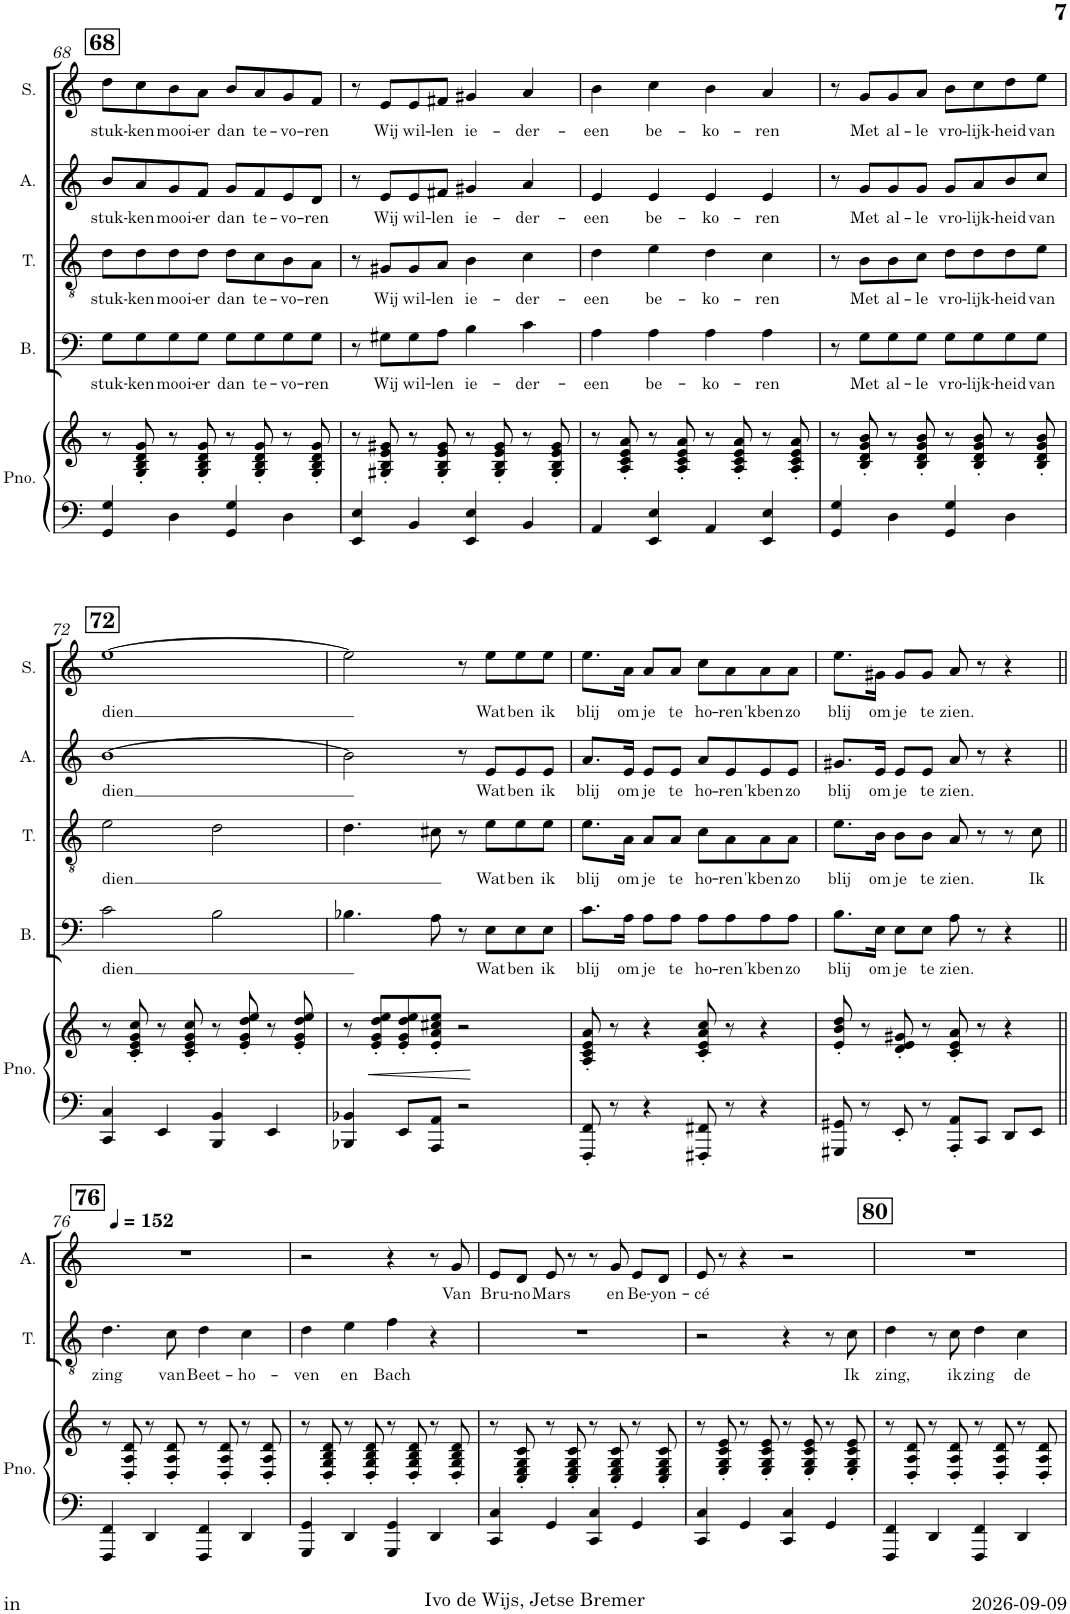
**kern	**kern	**dynam	**kern	**text	**kern	**text	**kern	**text	**kern	**text
*part5	*part5	*part5	*part4	*part4	*part3	*part3	*part2	*part2	*part1	*part1
*staff6	*staff5	*staff5/6	*staff4	*staff4	*staff3	*staff3	*staff2	*staff2	*staff1	*staff1
*I"Piano	*	*	*I"Bas	*	*I"Tenor	*	*I"Alt	*	*I"Sopraan	*
*I'Pno.	*	*	*I'B.	*	*I'T.	*	*I'A.	*	*I'S.	*
!!LO:PB:g=z
*clefF4	*clefG2	*	*clefF4	*	*clefGv2	*	*clefG2	*	*clefG2	*
*	*	*	*Trd5c9	*	*Trd5c9	*	*Trd5c9	*	*Trd5c9	*
*k[]	*k[]	*	*k[]	*	*k[]	*	*k[]	*	*k[]	*
*M4/4	*M4/4	*	*M4/4	*	*M4/4	*	*M4/4	*	*M4/4	*
!!LO:REH:place=s1:a:B:cj:fs=14:t=68
=68	=68	=68	=68	=68	=68	=68	=68	=68	=68	=68
!	!	!	!	!LO:LY:b	!	!LO:LY:b	!	!LO:LY:b	!	!LO:LY:b
4GG/ 4G/	8r	.	8G\L	stuk-	8d\L	stuk-	8b/L	stuk-	8dd\L	stuk-
!	!	!	!	!LO:LY:b	!	!LO:LY:b	!	!LO:LY:b	!	!LO:LY:b
.	8G/' 8B/' 8d/' 8g/'	.	8G\	-ken	8d\	-ken	8a/	-ken	8cc\	-ken
!	!	!	!	!LO:LY:b	!	!LO:LY:b	!	!LO:LY:b	!	!LO:LY:b
4D\	8r	.	8G\	mooi-	8d\	mooi-	8g/	mooi-	8b\	mooi-
!	!	!	!	!LO:LY:b	!	!LO:LY:b	!	!LO:LY:b	!	!LO:LY:b
.	8G/' 8B/' 8d/' 8g/'	.	8G\J	-er	8d\J	-er	8f/J	-er	8a\J	-er
!	!	!	!	!LO:LY:b	!	!LO:LY:b	!	!LO:LY:b	!	!LO:LY:b
4GG/ 4G/	8r	.	8G\L	dan	8d\L	dan	8g/L	dan	8b/L	dan
!	!	!	!	!LO:LY:b	!	!LO:LY:b	!	!LO:LY:b	!	!LO:LY:b
.	8G/' 8B/' 8d/' 8g/'	.	8G\	te-	8c\	te-	8f/	te-	8a/	te-
!	!	!	!	!LO:LY:b	!	!LO:LY:b	!	!LO:LY:b	!	!LO:LY:b
4D\	8r	.	8G\	-vo-	8B\	-vo-	8e/	-vo-	8g/	-vo-
!	!	!	!	!LO:LY:b	!	!LO:LY:b	!	!LO:LY:b	!	!LO:LY:b
.	8G/' 8B/' 8d/' 8g/'	.	8G\J	-ren	8A\J	-ren	8d/J	-ren	8f/J	-ren
=69	=69	=69	=69	=69	=69	=69	=69	=69	=69	=69
4EE/ 4E/	8r	.	8r	.	8r	.	8r	.	8r	.
!	!	!	!	!LO:LY:b	!	!LO:LY:b	!	!LO:LY:b	!	!LO:LY:b
.	8G#X/' 8B/' 8e/' 8g#X/'	.	8G#X\L	Wij	8G#X/L	Wij	8e/L	Wij	8e/L	Wij
!	!	!	!	!LO:LY:b	!	!LO:LY:b	!	!LO:LY:b	!	!LO:LY:b
4BB/	8r	.	8G#\	wil-	8G#/	wil-	8e/	wil-	8e/	wil-
!	!	!	!	!LO:LY:b	!	!LO:LY:b	!	!LO:LY:b	!	!LO:LY:b
.	8G#/' 8B/' 8e/' 8g#/'	.	8A\J	-len	8A/J	-len	8f#X/J	-len	8f#X/J	-len
!	!	!	!	!LO:LY:b	!	!LO:LY:b	!	!LO:LY:b	!	!LO:LY:b
4EE/ 4E/	8r	.	4B\	ie-	4B\	ie-	4g#X/	ie-	4g#X/	ie-
.	8G#/' 8B/' 8e/' 8g#/'	.	.	.	.	.	.	.	.	.
!	!	!	!	!LO:LY:b	!	!LO:LY:b	!	!LO:LY:b	!	!LO:LY:b
4BB/	8r	.	4c\	-der-	4c\	-der-	4a/	-der-	4a/	-der-
.	8G#/' 8B/' 8e/' 8g#/'	.	.	.	.	.	.	.	.	.
=70	=70	=70	=70	=70	=70	=70	=70	=70	=70	=70
!	!	!	!	!LO:LY:b	!	!LO:LY:b	!	!LO:LY:b	!	!LO:LY:b
4AA/	8r	.	4A\	-een	4d\	-een	4e/	-een	4b\	-een
.	8A/' 8c/' 8e/' 8a/'	.	.	.	.	.	.	.	.	.
!	!	!	!	!LO:LY:b	!	!LO:LY:b	!	!LO:LY:b	!	!LO:LY:b
4EE/ 4E/	8r	.	4A\	be-	4e\	be-	4e/	be-	4cc\	be-
.	8A/' 8c/' 8e/' 8a/'	.	.	.	.	.	.	.	.	.
!	!	!	!	!LO:LY:b	!	!LO:LY:b	!	!LO:LY:b	!	!LO:LY:b
4AA/	8r	.	4A\	-ko-	4d\	-ko-	4e/	-ko-	4b\	-ko-
.	8A/' 8c/' 8e/' 8a/'	.	.	.	.	.	.	.	.	.
!	!	!	!	!LO:LY:b	!	!LO:LY:b	!	!LO:LY:b	!	!LO:LY:b
4EE/ 4E/	8r	.	4A\	-ren	4c\	-ren	4e/	-ren	4a/	-ren
.	8A/' 8c/' 8e/' 8a/'	.	.	.	.	.	.	.	.	.
=71	=71	=71	=71	=71	=71	=71	=71	=71	=71	=71
4GG/ 4G/	8r	.	8r	.	8r	.	8r	.	8r	.
!	!	!	!	!LO:LY:b	!	!LO:LY:b	!	!LO:LY:b	!	!LO:LY:b
.	8B/' 8d/' 8g/' 8b/'	.	8G\L	Met	8B\L	Met	8g/L	Met	8g/L	Met
!	!	!	!	!LO:LY:b	!	!LO:LY:b	!	!LO:LY:b	!	!LO:LY:b
4D\	8r	.	8G\	al-	8B\	al-	8g/	al-	8g/	al-
!	!	!	!	!LO:LY:b	!	!LO:LY:b	!	!LO:LY:b	!	!LO:LY:b
.	8B/' 8d/' 8g/' 8b/'	.	8G\J	-le	8c\J	-le	8g/J	-le	8a/J	-le
!	!	!	!	!LO:LY:b	!	!LO:LY:b	!	!LO:LY:b	!	!LO:LY:b
4GG/ 4G/	8r	.	8G\L	vro-	8d\L	vro-	8g/L	vro-	8b\L	vro-
!	!	!	!	!LO:LY:b	!	!LO:LY:b	!	!LO:LY:b	!	!LO:LY:b
.	8B/' 8d/' 8g/' 8b/'	.	8G\	-lijk-	8d\	-lijk-	8a/	-lijk-	8cc\	-lijk-
!	!	!	!	!LO:LY:b	!	!LO:LY:b	!	!LO:LY:b	!	!LO:LY:b
4D\	8r	.	8G\	-heid	8d\	-heid	8b/	-heid	8dd\	-heid
!	!	!	!	!LO:LY:b	!	!LO:LY:b	!	!LO:LY:b	!	!LO:LY:b
.	8B/' 8d/' 8g/' 8b/'	.	8G\J	van	8e\J	van	8cc/J	van	8ee\J	van
!!LO:LB:g=z
!!LO:REH:place=s1:a:B:cj:fs=14:t=72
=72	=72	=72	=72	=72	=72	=72	=72	=72	=72	=72
!	!	!	!	!LO:LY:b	!	!LO:LY:b	!	!LO:LY:b	!	!LO:LY:b
4CC/ 4C/	8r	.	2c\	dien	2e\	dien	[1b	dien	[1ee	dien
.	8c/' 8e/' 8g/' 8cc/'	.	.	.	.	.	.	.	.	.
4EE/	8r	.	.	.	.	.	.	.	.	.
.	8c/' 8e/' 8g/' 8cc/'	.	.	.	.	.	.	.	.	.
4BBB/ 4BB/	8r	.	2B\	.	2d\	.	.	.	.	.
.	8e/' 8g/' 8dd/' 8ee/'	.	.	.	.	.	.	.	.	.
4EE/	8r	.	.	.	.	.	.	.	.	.
.	8e/' 8g/' 8dd/' 8ee/'	.	.	.	.	.	.	.	.	.
=73	=73	=73	=73	=73	=73	=73	=73	=73	=73	=73
4BBB-X/ 4BB-X/	8r	.	4.B-X\	.	4.d\	.	2b\]	.	2ee\]	.
!	!	!LO:HP:b	!	!	!	!	!	!	!	!
.	8e/' 8g/' 8dd/' 8ee/'L	<	.	.	.	.	.	.	.	.
8EE/L	8e/' 8g/' 8dd/' 8ee/'	.	.	.	.	.	.	.	.	.
8AAA/ 8AA/J	8e/' 8a/' 8cc#X/' 8ee/'J	.	8A\	.	8c#X\	.	.	.	.	.
2r	2r	.	8r	.	8r	.	8r	.	8r	.
!	!	!	!	!LO:LY:b	!	!LO:LY:b	!	!LO:LY:b	!	!LO:LY:b
.	.	.	8E\L	Wat	8e\L	Wat	8e/L	Wat	8ee\L	Wat
!	!	!	!	!LO:LY:b	!	!LO:LY:b	!	!LO:LY:b	!	!LO:LY:b
.	.	.	8E\	ben	8e\	ben	8e/	ben	8ee\	ben
!	!	!	!	!LO:LY:b	!	!LO:LY:b	!	!LO:LY:b	!	!LO:LY:b
.	.	.	8E\J	ik	8e\J	ik	8e/J	ik	8ee\J	ik
.	.	[	.	.	.	.	.	.	.	.
=74	=74	=74	=74	=74	=74	=74	=74	=74	=74	=74
!	!	!	!	!LO:LY:b	!	!LO:LY:b	!	!LO:LY:b	!	!LO:LY:b
8FFF/' 8FF/'	8A/' 8c/' 8e/' 8a/'	.	8.c\L	blij	8.e\L	blij	8.a/L	blij	8.ee\L	blij
8r	8r	.	.	.	.	.	.	.	.	.
!	!	!	!	!LO:LY:b	!	!LO:LY:b	!	!LO:LY:b	!	!LO:LY:b
.	.	.	16A\Jk	om	16A\Jk	om	16e/Jk	om	16a\Jk	om
!	!	!	!	!LO:LY:b	!	!LO:LY:b	!	!LO:LY:b	!	!LO:LY:b
4r	4r	.	8A\L	je	8A/L	je	8e/L	je	8a/L	je
!	!	!	!	!LO:LY:b	!	!LO:LY:b	!	!LO:LY:b	!	!LO:LY:b
.	.	.	8A\J	te	8A/J	te	8e/J	te	8a/J	te
!	!	!	!	!LO:LY:b	!	!LO:LY:b	!	!LO:LY:b	!	!LO:LY:b
8FFF#X/' 8FF#X/'	8c/' 8e/' 8a/' 8cc/'	.	8A\L	ho-	8c\L	ho-	8a/L	ho-	8cc\L	ho-
!	!	!	!	!LO:LY:b	!	!LO:LY:b	!	!LO:LY:b	!	!LO:LY:b
8r	8r	.	8A\	-ren	8A\	-ren	8e/	-ren	8a\	-ren
!	!	!	!	!LO:LY:b	!	!LO:LY:b	!	!LO:LY:b	!	!LO:LY:b
4r	4r	.	8A\	'kben	8A\	'kben	8e/	'kben	8a\	'kben
!	!	!	!	!LO:LY:b	!	!LO:LY:b	!	!LO:LY:b	!	!LO:LY:b
.	.	.	8A\J	zo	8A\J	zo	8e/J	zo	8a\J	zo
=75	=75	=75	=75	=75	=75	=75	=75	=75	=75	=75
!	!	!	!	!LO:LY:b	!	!LO:LY:b	!	!LO:LY:b	!	!LO:LY:b
8GGG#X/ 8GG#X/	8e/' 8b/' 8dd/'	.	8.B\L	blij	8.e\L	blij	8.g#X/L	blij	8.ee\L	blij
8r	8r	.	.	.	.	.	.	.	.	.
!	!	!	!	!LO:LY:b	!	!LO:LY:b	!	!LO:LY:b	!	!LO:LY:b
.	.	.	16E\Jk	om	16B\Jk	om	16e/Jk	om	16g#X\Jk	om
!	!	!	!	!LO:LY:b	!	!LO:LY:b	!	!LO:LY:b	!	!LO:LY:b
8EE'/	8d/' 8e/' 8g#X/'	.	8E\L	je	8B\L	je	8e/L	je	8g#/L	je
!	!	!	!	!LO:LY:b	!	!LO:LY:b	!	!LO:LY:b	!	!LO:LY:b
8r	8r	.	8E\J	te	8B\J	te	8e/J	te	8g#/J	te
!	!	!	!	!LO:LY:b	!	!LO:LY:b	!	!LO:LY:b	!	!LO:LY:b
8AAA/' 8AA/'L	8c/' 8e/' 8a/'	.	8A\	zien.	8A/	zien.	8a/	zien.	8a/	zien.
8CC/J	8r	.	8r	.	8r	.	8r	.	8r	.
8DD/L	4r	.	4r	.	8r	.	4r	.	4r	.
!	!	!	!	!	!	!LO:LY:b	!	!	!	!
8EE/J	.	.	.	.	8c\	Ik	.	.	.	.
!!LO:LB:g=z
=76||	=76||	=76||	=76||	=76||	=76||	=76||	=76||	=76||	=76||	=76||
!!LO:REH:place=s1:a:B:cj:fs=14:t=76
*	*	*	*	*	*	*	*	*	*MM152	*
!	!	!	!	!	!	!LO:LY:b	!	!	!	!
4FFF/ 4FF/	8r	.	1r	.	4.d\	zing	1r	.	1r	.
.	8D/' 8A/' 8d/'	.	.	.	.	.	.	.	.	.
4DD/	8r	.	.	.	.	.	.	.	.	.
!	!	!	!	!	!	!LO:LY:b	!	!	!	!
.	8D/' 8A/' 8d/'	.	.	.	8c\	van	.	.	.	.
!	!	!	!	!	!	!LO:LY:b	!	!	!	!
4FFF/ 4FF/	8r	.	.	.	4d\	Beet-	.	.	.	.
.	8D/' 8A/' 8d/'	.	.	.	.	.	.	.	.	.
!	!	!	!	!	!	!LO:LY:b	!	!	!	!
4DD/	8r	.	.	.	4c\	-ho-	.	.	.	.
.	8D/' 8A/' 8d/'	.	.	.	.	.	.	.	.	.
=77	=77	=77	=77	=77	=77	=77	=77	=77	=77	=77
!	!	!	!	!	!	!LO:LY:b	!	!	!	!
4GGG/ 4GG/	8r	.	1r	.	4d\	-ven	2r	.	1r	.
.	8D/' 8G/' 8B/' 8d/'	.	.	.	.	.	.	.	.	.
!	!	!	!	!	!	!LO:LY:b	!	!	!	!
4DD/	8r	.	.	.	4e\	en	.	.	.	.
.	8D/' 8G/' 8B/' 8d/'	.	.	.	.	.	.	.	.	.
!	!	!	!	!	!	!LO:LY:b	!	!	!	!
4GGG/ 4GG/	8r	.	.	.	4f\	Bach	4r	.	.	.
.	8D/' 8G/' 8B/' 8d/'	.	.	.	.	.	.	.	.	.
4DD/	8r	.	.	.	4r	.	8r	.	.	.
!	!	!	!	!	!	!	!	!LO:LY:b	!	!
.	8D/' 8G/' 8B/' 8d/'	.	.	.	.	.	8g/	Van	.	.
=78	=78	=78	=78	=78	=78	=78	=78	=78	=78	=78
!	!	!	!	!	!	!	!	!LO:LY:b	!	!
4CC/ 4C/	8r	.	1r	.	1r	.	8e/L	Bru-	1r	.
!	!	!	!	!	!	!	!	!LO:LY:b	!	!
.	8C/' 8E/' 8G/' 8c/'	.	.	.	.	.	8d/J	-no	.	.
!	!	!	!	!	!	!	!	!LO:LY:b	!	!
4GG/	8r	.	.	.	.	.	8e/	Mars	.	.
.	8C/' 8E/' 8G/' 8c/'	.	.	.	.	.	8r	.	.	.
4CC/ 4C/	8r	.	.	.	.	.	8r	.	.	.
!	!	!	!	!	!	!	!	!LO:LY:b	!	!
.	8C/' 8E/' 8G/' 8c/'	.	.	.	.	.	8g/	en	.	.
!	!	!	!	!	!	!	!	!LO:LY:b	!	!
4GG/	8r	.	.	.	.	.	8e/L	Be-	.	.
!	!	!	!	!	!	!	!	!LO:LY:b	!	!
.	8C/' 8E/' 8G/' 8c/'	.	.	.	.	.	8d/J	-yon-	.	.
=79	=79	=79	=79	=79	=79	=79	=79	=79	=79	=79
!	!	!	!	!	!	!	!	!LO:LY:b	!	!
4CC/ 4C/	8r	.	1r	.	2r	.	8e/	-cé	1r	.
.	8E/' 8G/' 8c/' 8e/'	.	.	.	.	.	8r	.	.	.
4GG/	8r	.	.	.	.	.	4r	.	.	.
.	8E/' 8G/' 8c/' 8e/'	.	.	.	.	.	.	.	.	.
4CC/ 4C/	8r	.	.	.	4r	.	2r	.	.	.
.	8E/' 8G/' 8c/' 8e/'	.	.	.	.	.	.	.	.	.
4GG/	8r	.	.	.	8r	.	.	.	.	.
!	!	!	!	!	!	!LO:LY:b	!	!	!	!
.	8E/' 8G/' 8c/' 8e/'	.	.	.	8c\	Ik	.	.	.	.
!!LO:REH:place=s1:a:B:cj:fs=14:t=80
=80	=80	=80	=80	=80	=80	=80	=80	=80	=80	=80
!	!	!	!	!	!	!LO:LY:b	!	!	!	!
4FFF/ 4FF/	8r	.	1r	.	4d\	zing,	1r	.	1r	.
.	8D/' 8A/' 8d/'	.	.	.	.	.	.	.	.	.
4DD/	8r	.	.	.	8r	.	.	.	.	.
!	!	!	!	!	!	!LO:LY:b	!	!	!	!
.	8D/' 8A/' 8d/'	.	.	.	8c\	ik	.	.	.	.
!	!	!	!	!	!	!LO:LY:b	!	!	!	!
4FFF/ 4FF/	8r	.	.	.	4d\	zing	.	.	.	.
.	8D/' 8A/' 8d/'	.	.	.	.	.	.	.	.	.
!	!	!	!	!	!	!LO:LY:b	!	!	!	!
4DD/	8r	.	.	.	4c\	de	.	.	.	.
.	8D/' 8A/' 8d/'	.	.	.	.	.	.	.	.	.
=	=	=	=	=	=	=	=	=	=	=
*-	*-	*-	*-	*-	*-	*-	*-	*-	*-	*-
